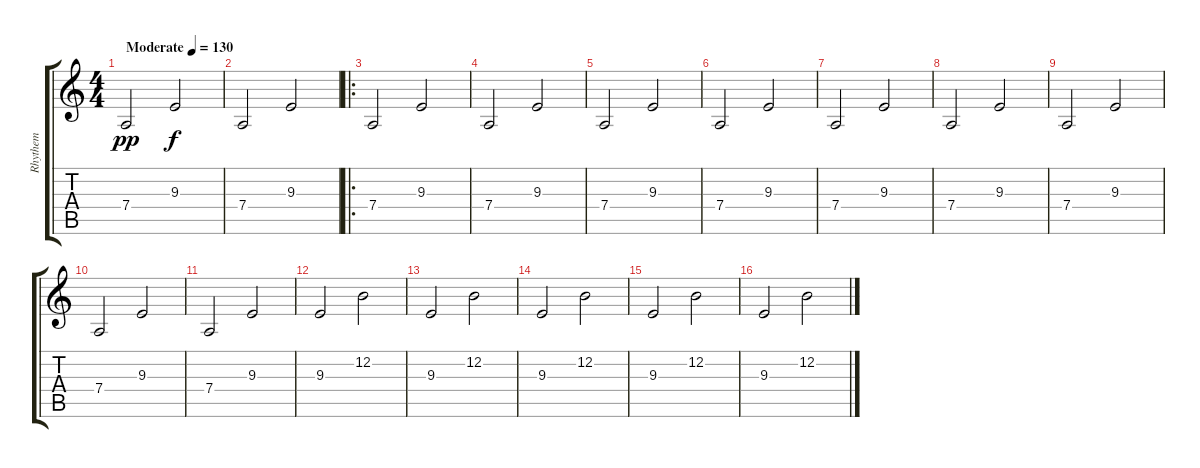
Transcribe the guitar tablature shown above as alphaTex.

\track ("Rhythem" "Rhythem") {instrument musicbox}
\staff {score tabs}
\tuning (E4 B3 G3 D3 A2 E2) {hide}
\ts (4 4)
\tempo (130 "Moderate")
\clef g2
\ks c
7.4.2{dy pp instrument musicbox} 9.3.2{dy f} |
7.4.2 9.3.2 |
\ro
7.4.2 9.3.2 |
7.4.2 9.3.2 |
7.4.2 9.3.2 |
7.4.2 9.3.2 |
7.4.2 9.3.2 |
7.4.2 9.3.2 |
7.4.2 9.3.2 |
7.4.2 9.3.2 |
7.4.2 9.3.2 |
9.3.2 12.2.2 |
9.3.2 12.2.2 |
9.3.2 12.2.2 |
9.3.2 12.2.2 |
9.3.2 12.2.2
